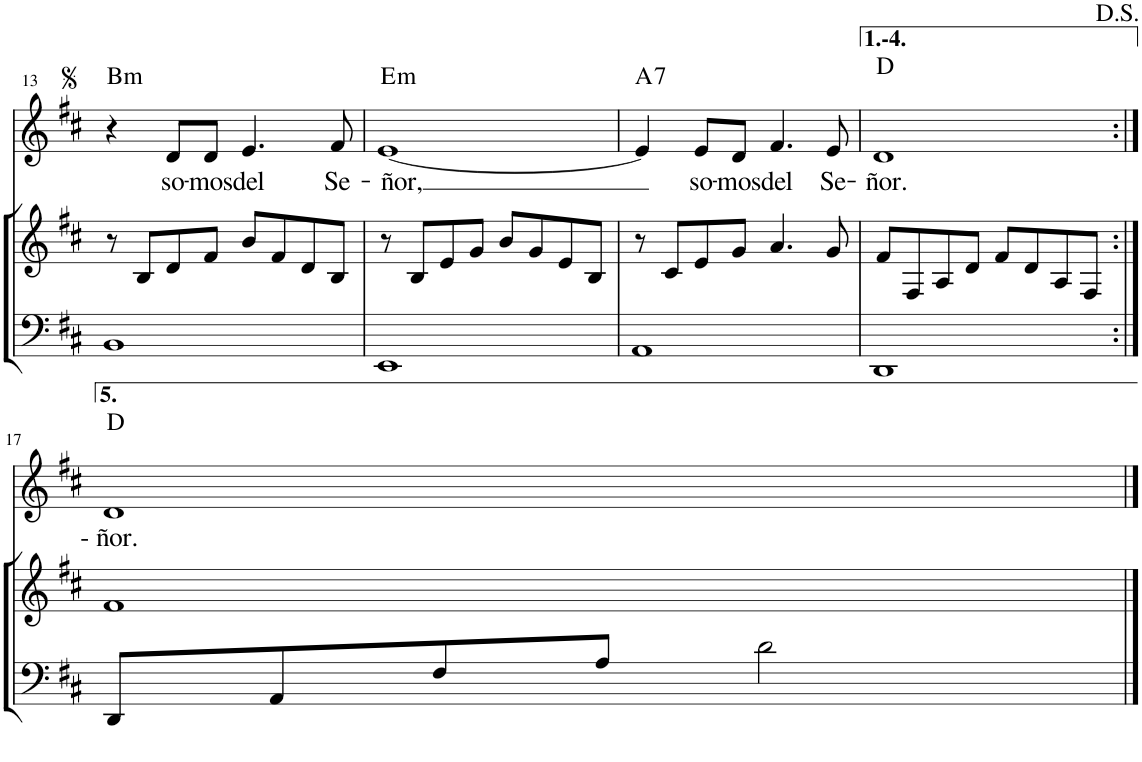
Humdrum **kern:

**kern	**kern	**kern	**text	**harte
*part2	*part2	*part1	*part1	*part1
*staff3	*staff2	*staff1	*staff1	*
*I"Piano	*	*I"Stimme	*	*
*I'Pno	*	*	*	*
!!LO:PB:g=z
*clefF4	*clefG2	*clefG2	*	*
*k[f#c#]	*k[f#c#]	*k[f#c#]	*	*
*M4/4	*M4/4	*M4/4	*	*
=13	=13	=13	=13	=13
!	!	!	!	!LO:H:kt=m
1BB	8r	4r	.	B:min
.	8B/L	.	.	.
!	!	!	!LO:LY:b	!
.	8d/	8d/L	so-	.
!	!	!	!LO:LY:b	!
.	8f#/J	8d/J	-mos	.
!	!	!	!LO:LY:b	!
.	8b/L	4.e/	del	.
.	8f#/	.	.	.
.	8d/	.	.	.
!	!	!	!LO:LY:b	!
.	8B/J	8f#/	Se-	.
=14	=14	=14	=14	=14
!	!	!	!LO:LY:b	!LO:H:kt=m
1EE	8r	[1e	-ñor,	E:min
.	8B/L	.	.	.
.	8e/	.	.	.
.	8g/J	.	.	.
.	8b/L	.	.	.
.	8g/	.	.	.
.	8e/	.	.	.
.	8B/J	.	.	.
=15	=15	=15	=15	=15
!	!	!	!	!LO:H:kt=7
1AA	8r	4e/]	.	A:7
.	8c#/L	.	.	.
!	!	!	!LO:LY:b	!
.	8e/	8e/L	so-	.
!	!	!	!LO:LY:b	!
.	8g/J	8d/J	-mos	.
!	!	!	!LO:LY:b	!
.	4.a/	4.f#/	del	.
!	!	!	!LO:LY:b	!
.	8g/	8e/	Se-	.
=16	=16	=16	=16	=16
!	!	!	!LO:LY:b	!
1DD	8f#/L	1d	-ñor.	D:maj
.	8F#/	.	.	.
.	8A/	.	.	.
.	8d/J	.	.	.
.	8f#/L	.	.	.
.	8d/	.	.	.
.	8A/	.	.	.
.	8F#/J	.	.	.
!!LO:LB:g=z
=17:|!	=17:|!	=17:|!	=17:|!	=17:|!
!	!	!	!LO:LY:b	!
8DD/L	1f#	1d	-- ñor.	D:maj
8AA/	.	.	.	.
8F#/	.	.	.	.
8A/J	.	.	.	.
2d\	.	.	.	.
==	==	==	==	==
*-	*-	*-	*-	*-
